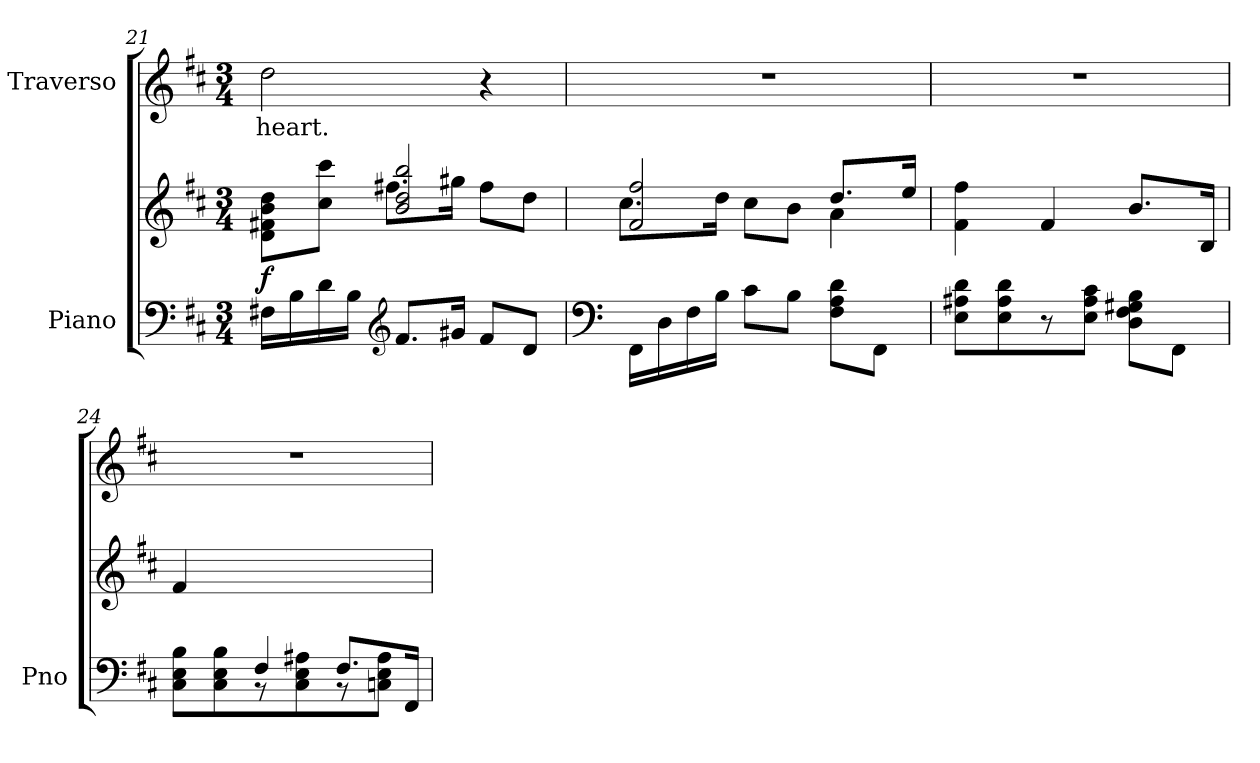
**kern	**kern	**dynam	**kern	**text
*part2	*part2	*part2	*part1	*part1
*staff3	*staff2	*staff2/3	*staff1	*staff1
*I"Piano	*	*	*I"Traverso	*
*I'Pno	*	*	*	*
*clefF4	*clefG2	*	*clefG2	*
*k[f#c#]	*k[f#c#]	*	*k[f#c#]	*
*M3/4	*M3/4	*	*M3/4	*
=21	=21	=21	=21	=21
*	*^	*	*	*
!	!	!	!LO:DY:b	!	!LO:LY:b
16F#X\LL	8d\ 8f#X\ 8b\ 8dd\L	4ryy	f	2dd\	heart.
16B\	.	.	.	.	.
16d\	8cc#\ 8ccc#\J	.	.	.	.
16B\JJ	.	.	.	.	.
*clefG2	*	*	*	*	*
8.f#/L	2b/ 2dd/ 2bb/	8.ff#X\L	.	.	.
16g#X/Jk	.	16gg#X\Jk	.	.	.
8f#/L	.	8ff#\L	.	4r	.
8d/J	.	8dd\J	.	.	.
!!LO:LB:g=z
=22	=22	=22	=22	=22	=22
*clefF4	*	*	*	*	*
16FF#\LL	2f#/ 2ff#/	8.cc#\L	.	2.r	.
16D\	.	.	.	.	.
16F#\	.	.	.	.	.
16B\JJ	.	16dd\Jk	.	.	.
8c#\L	.	8cc#\L	.	.	.
8B\J	.	8b\J	.	.	.
8F#\ 8A\ 8d\L	8.dd/L	4a\	.	.	.
8FF#\J	.	.	.	.	.
.	16ee/Jk	.	.	.	.
*	*v	*v	*	*	*
=23	=23	=23	=23	=23
8E\ 8A#X\ 8d\L	4f#\ 4ff#\	.	2.r	.
8E\ 8A#\ 8d\	.	.	.	.
8r	4f#/	.	.	.
8E\ 8A#\ 8c#\J	.	.	.	.
8D\ 8F#\ 8G#X\ 8B\L	8.b/L	.	.	.
8FF#\J	.	.	.	.
.	16B/Jk	.	.	.
=24	=24	=24	=24	=24
*^	*	*	*	*
4ryy	8C#\ 8E\ 8B\L	4f#/	.	2.r	.
.	8C#\ 8E\ 8B\	.	.	.	.
4F#/	8rBB	2ryy	.	.	.
.	8C#\ 8E\ 8A#X\	.	.	.	.
8.F#/L	8rBB	.	.	.	.
.	8Cn\ 8E\ 8A#\J	.	.	.	.
16FF#/Jk	.	.	.	.	.
*v	*v	*	*	*	*
=	=	=	=	=
*-	*-	*-	*-	*-
